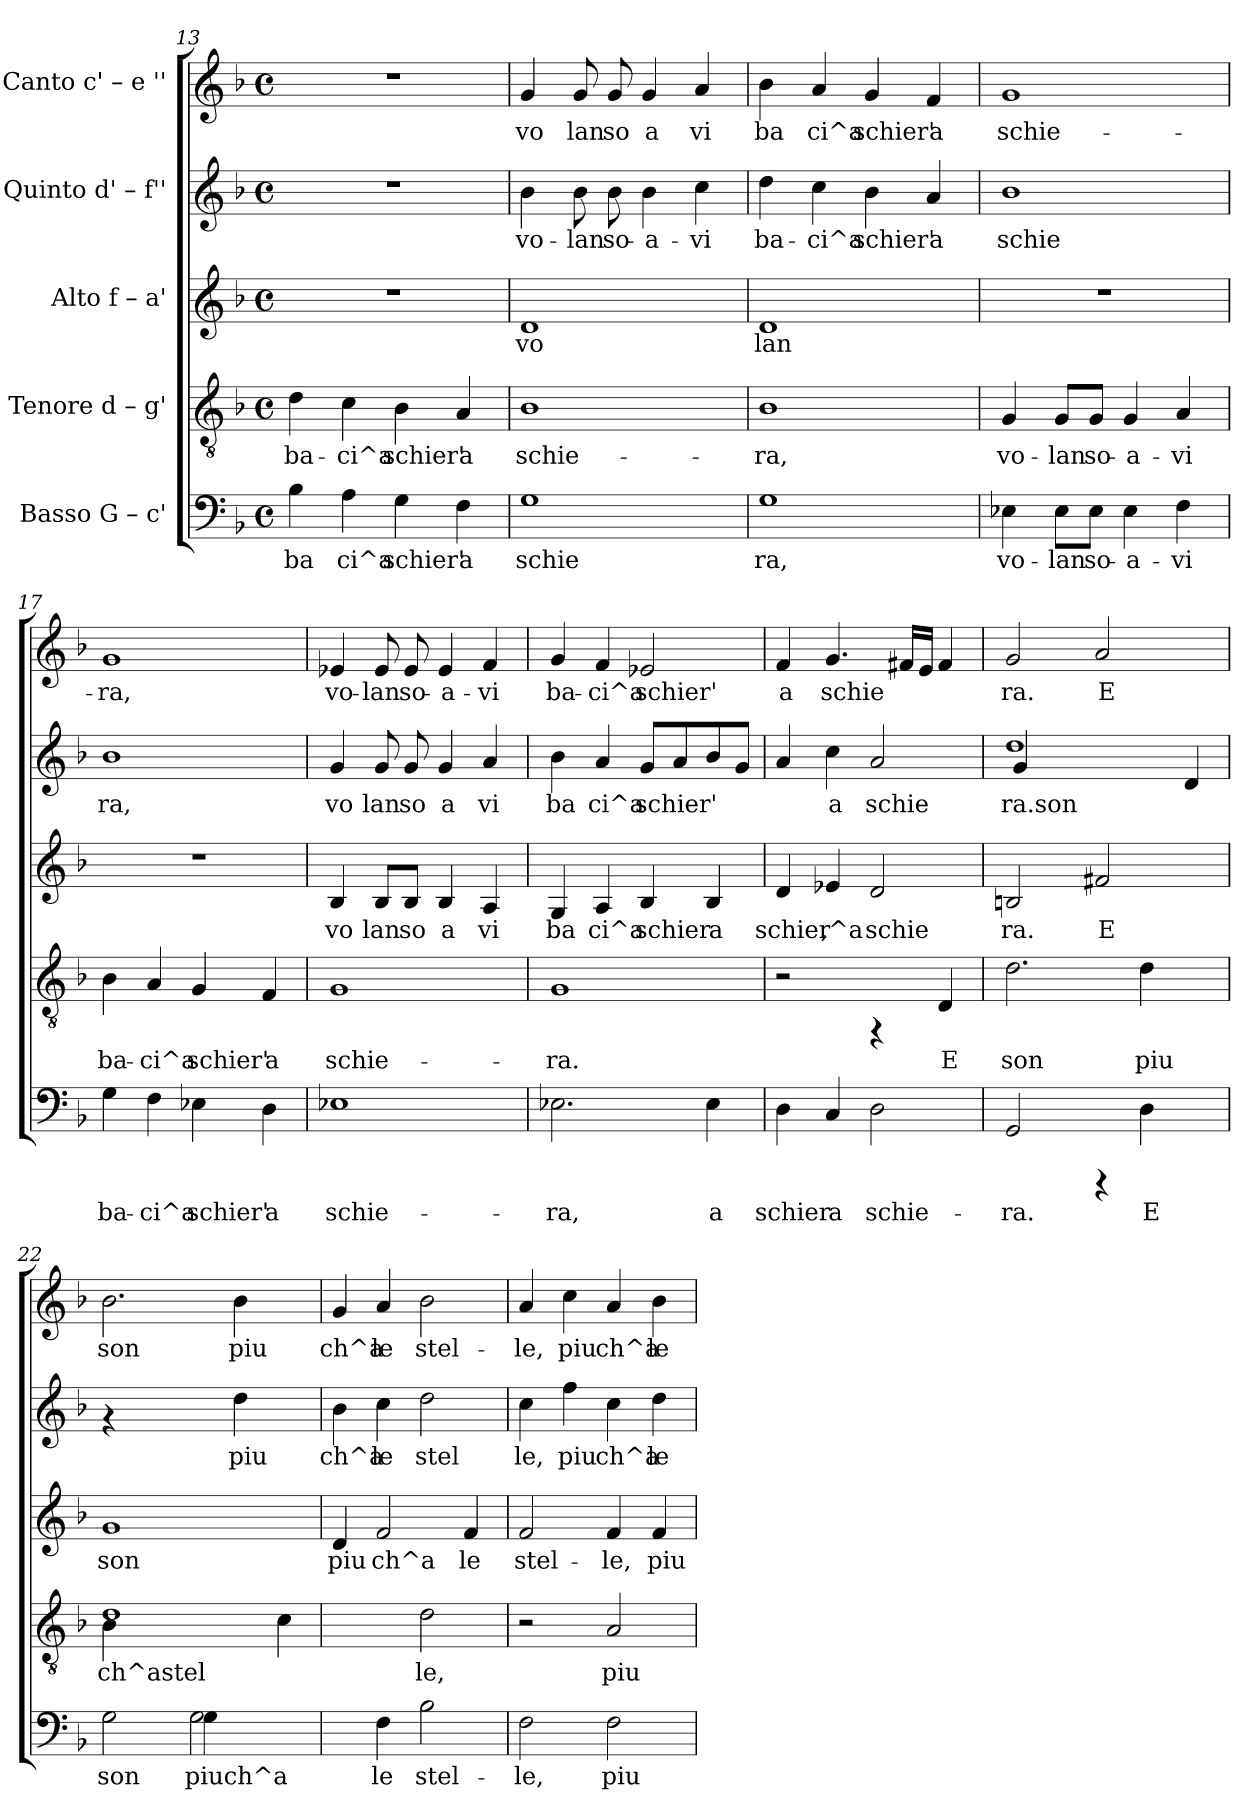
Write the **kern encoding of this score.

**kern	**text	**kern	**text	**kern	**text	**kern	**text	**kern	**text
*part5	*part5	*part4	*part4	*part3	*part3	*part2	*part2	*part1	*part1
*staff5	*staff5	*staff4	*staff4	*staff3	*staff3	*staff2	*staff2	*staff1	*staff1
*I"Basso  G – c'	*	*I"Tenore  d – g'	*	*I"Alto  f – a'	*	*I"Quinto  d' – f''	*	*I"Canto  c' – e ''	*
*clefF4	*	*clefGv2	*	*clefG2	*	*clefG2	*	*clefG2	*
*k[b-]	*	*k[b-]	*	*k[b-]	*	*k[b-]	*	*k[b-]	*
*F:	*	*F:	*	*F:	*	*F:	*	*F:	*
*M4/4	*	*M4/4	*	*M4/4	*	*M4/4	*	*M4/4	*
*met(c)	*	*met(c)	*	*met(c)	*	*met(c)	*	*met(c)	*
=13	=13	=13	=13	=13	=13	=13	=13	=13	=13
!	!LO:LY:b:cj	!	!LO:LY:b:cj	!	!	!	!	!	!
4B-\	ba	4d\	ba-	1r	.	1r	.	1r	.
!	!LO:LY:b:cj	!	!LO:LY:b:cj	!	!	!	!	!	!
4A\	ci^a	4c\	-ci^a	.	.	.	.	.	.
!	!LO:LY:b:cj	!	!LO:LY:b:cj	!	!	!	!	!	!
4G\	schier'	4B-\	schier'	.	.	.	.	.	.
!	!LO:LY:b:cj	!	!LO:LY:b:cj	!	!	!	!	!	!
4F\	a	4A/	a	.	.	.	.	.	.
=14	=14	=14	=14	=14	=14	=14	=14	=14	=14
!	!LO:LY:b:cj	!	!LO:LY:b:cj	!	!LO:LY:b:cj	!	!LO:LY:b:rj	!	!LO:LY:b:rj
1G	schie	1B-	schie-	1d	vo	4b-\	vo-	4g/	vo
!	!	!	!	!	!	!	!LO:LY:b:rj	!	!LO:LY:b:rj
.	.	.	.	.	.	8b-\	-lan	8g/	lan
!	!	!	!	!	!	!	!LO:LY:b:rj	!	!LO:LY:b:rj
.	.	.	.	.	.	8b-\	so-	8g/	so
!	!	!	!	!	!	!	!LO:LY:b:rj	!	!LO:LY:b:rj
.	.	.	.	.	.	4b-\	-a-	4g/	a
!	!	!	!	!	!	!	!LO:LY:b:rj	!	!LO:LY:b:rj
.	.	.	.	.	.	4cc\	-vi	4a/	vi
=15	=15	=15	=15	=15	=15	=15	=15	=15	=15
!	!LO:LY:b:cj	!	!LO:LY:b:cj	!	!LO:LY:b:cj	!	!LO:LY:b:rj	!	!LO:LY:b:rj
1G	ra,	1B-	-ra,	1d	lan	4dd\	ba-	4b-\	ba
!	!	!	!	!	!	!	!LO:LY:b:rj	!	!LO:LY:b:rj
.	.	.	.	.	.	4cc\	-ci^a	4a/	ci^a
!	!	!	!	!	!	!	!LO:LY:b:rj	!	!LO:LY:b:rj
.	.	.	.	.	.	4b-\	schier'	4g/	schier'
!	!	!	!	!	!	!	!LO:LY:b:rj	!	!LO:LY:b:rj
.	.	.	.	.	.	4a/	a	4f/	a
!!LO:PB:g=z
=16	=16	=16	=16	=16	=16	=16	=16	=16	=16
!	!LO:LY:b:cj	!	!LO:LY:b:cj	!	!	!	!LO:LY:b:rj	!	!LO:LY:b:rj
4E-X\	vo-	4G/	vo-	1r	.	1b-	schie	1g	schie-
!	!LO:LY:b:cj	!	!LO:LY:b:cj	!	!	!	!	!	!
8E-\L	-lan	8G/L	-lan	.	.	.	.	.	.
!	!LO:LY:b:cj	!	!LO:LY:b:cj	!	!	!	!	!	!
8E-\J	so-	8G/J	so-	.	.	.	.	.	.
!	!LO:LY:b:cj	!	!LO:LY:b:cj	!	!	!	!	!	!
4E-\	-a-	4G/	-a-	.	.	.	.	.	.
!	!LO:LY:b:cj	!	!LO:LY:b:cj	!	!	!	!	!	!
4F\	-vi	4A/	-vi	.	.	.	.	.	.
=17	=17	=17	=17	=17	=17	=17	=17	=17	=17
!	!LO:LY:b:cj	!	!LO:LY:b:cj	!	!	!	!LO:LY:b:rj	!	!LO:LY:b:rj
4G\	ba-	4B-\	ba-	1r	.	1b-	ra,	1g	-ra,
!	!LO:LY:b:cj	!	!LO:LY:b:cj	!	!	!	!	!	!
4F\	-ci^a	4A/	-ci^a	.	.	.	.	.	.
!	!LO:LY:b:cj	!	!LO:LY:b:cj	!	!	!	!	!	!
4E-X\	schier'	4G/	schier'	.	.	.	.	.	.
!	!LO:LY:b:cj	!	!LO:LY:b:cj	!	!	!	!	!	!
4D\	a	4F/	a	.	.	.	.	.	.
=18	=18	=18	=18	=18	=18	=18	=18	=18	=18
!	!LO:LY:b:cj	!	!LO:LY:b:cj	!	!LO:LY:b:cj	!	!LO:LY:b:rj	!	!LO:LY:b:rj
1E-X	schie-	1G	schie-	4B-/	vo	4g/	vo	4e-X/	vo-
!	!	!	!	!	!LO:LY:b:cj	!	!LO:LY:b:rj	!	!LO:LY:b:rj
.	.	.	.	8B-/L	lan	8g/	lan	8e-/	-lan
!	!	!	!	!	!LO:LY:b:cj	!	!LO:LY:b:rj	!	!LO:LY:b:rj
.	.	.	.	8B-/J	so	8g/	so	8e-/	so-
!	!	!	!	!	!LO:LY:b:cj	!	!LO:LY:b:rj	!	!LO:LY:b:rj
.	.	.	.	4B-/	a	4g/	a	4e-/	-a-
!	!	!	!	!	!LO:LY:b:cj	!	!LO:LY:b:rj	!	!LO:LY:b:rj
.	.	.	.	4A/	vi	4a/	vi	4f/	-vi
=19	=19	=19	=19	=19	=19	=19	=19	=19	=19
!	!LO:LY:b:cj	!	!LO:LY:b:cj	!	!LO:LY:b:cj	!	!LO:LY:b:rj	!	!LO:LY:b:rj
2.E-X\	-ra,	1G	-ra.	4G/	ba	4b-\	ba	4g/	ba-
!	!	!	!	!	!LO:LY:b:cj	!	!LO:LY:b:rj	!	!LO:LY:b:rj
.	.	.	.	4A/	ci^a	4a/	ci^a	4f/	-ci^a
!	!	!	!	!	!LO:LY:b:cj	!	!LO:LY:b:rj	!	!LO:LY:b:rj
.	.	.	.	4B-/	schier	8g/L	schier'	2e-X/	schier'
!	!	!	!	!	!	!	!LO:LY:b:rj	!	!
.	.	.	.	.	.	8a/	.	.	.
!	!LO:LY:b:cj	!	!	!	!LO:LY:b:cj	!	!LO:LY:b:rj	!	!
4E-\	a	.	.	4B-/	a	8b-/	.	.	.
!	!	!	!	!	!	!	!LO:LY:b:rj	!	!
.	.	.	.	.	.	8g/J	.	.	.
=20	=20	=20	=20	=20	=20	=20	=20	=20	=20
!	!LO:LY:b:cj	!	!	!	!LO:LY:b:cj	!	!LO:LY:b:rj	!	!LO:LY:b:rj
4D\	schier	2r	.	4d/	schier	4a/	.	4f/	a
!	!LO:LY:b:cj	!	!	!	!LO:LY:b:cj	!	!LO:LY:b:rj	!	!LO:LY:b:rj
4C/	a	.	.	4e-X/	,^a	4cc\	a	4.g/	schie-
!	!LO:LY:b:cj	!	!	!	!LO:LY:b:cj	!	!LO:LY:b:rj	!	!
2D\	schie-	4rFF	.	2d/	schie	2a/	schie	.	.
!	!	!	!	!	!	!	!	!	!LO:LY:b:rj
.	.	.	.	.	.	.	.	16f#X/L	--
!	!	!	!	!	!	!	!	!	!LO:LY:b:rj
.	.	.	.	.	.	.	.	16e/J	--
!	!	!	!LO:LY:b:cj	!	!	!	!	!	!LO:LY:b:rj
.	.	4D/	E	.	.	.	.	4f#/	--
!!LO:LB:g=z
=21	=21	=21	=21	=21	=21	=21	=21	=21	=21
!	!LO:LY:b:cj	!	!LO:LY:b:cj	!	!LO:LY:b:cj	!	!LO:LY:b:rj	!	!LO:LY:b:rj
*	*	*	*	*	*	*^	*	*	*
2GG/	-ra.	2.d\	son	2Bn/	ra.	1dd	4g/	ra.son	2g/	-ra.
.	.	.	.	.	.	.	1ryy	.	.	.
!	!	!	!	!	!LO:LY:b:cj	!	!	!	!	!LO:LY:b:rj
4rCCC	.	.	.	2f#X/	E	.	.	.	2a/	E
!	!LO:LY:b:cj	!	!LO:LY:b:cj	!	!	!	!	!	!	!
4D\	E	4d\	piu	.	.	.	.	.	.	.
!	!	!	!	!	!	!	!	!LO:LY:b:rj	!	!
4ryy	.	4ryy	.	4ryy	.	4d/	.	.	4ryy	.
*	*	*	*	*	*	*v	*v	*	*	*
=22	=22	=22	=22	=22	=22	=22	=22	=22	=22
!	!LO:LY:b:cj	!	!LO:LY:b:cj	!	!LO:LY:b:cj	!	!	!	!LO:LY:b:rj
*^	*	*^	*	*	*	*	*	*	*
2G\	2ryy	son	1d	4B-\	ch^astel	1g	son	4rf	.	2.b-\	son
.	.	.	.	1ryy	.	.	.	2ryy	.	.	.
!	!	!LO:LY:b:cj	!	!	!	!	!	!	!	!	!
2G\	4G\	piuch^a	.	.	.	.	.	.	.	.	.
!	!	!	!	!	!	!	!	!	!LO:LY:b:rj	!	!LO:LY:b:rj
.	4ryy	.	.	.	.	.	.	4dd\	piu	4b-\	piu
!	!	!	!	!	!LO:LY:b:cj	!	!	!	!	!	!
4ryy	4ryy	.	4c\	.	.	4ryy	.	4ryy	.	4ryy	.
*	*	*	*v	*v	*	*	*	*	*	*	*
=23	=23	=23	=23	=23	=23	=23	=23	=23	=23	=23
!	!	!	!	!	!	!LO:LY:b:cj	!	!LO:LY:b:rj	!	!LO:LY:b:rj
*v	*v	*	*	*	*	*	*	*	*	*
4ryy	.	2ryy	.	4d/	piu	4b-\	ch^a	4g/	ch^a
!	!LO:LY:b:cj	!	!	!	!LO:LY:b:cj	!	!LO:LY:b:rj	!	!LO:LY:b:rj
4F\	le	.	.	2f/	ch^a	4cc\	le	4a/	le
!	!LO:LY:b:cj	!	!LO:LY:b:cj	!	!	!	!LO:LY:b:rj	!	!LO:LY:b:rj
2B-\	stel-	2d\	le,	.	.	2dd\	stel	2b-\	stel-
!	!	!	!	!	!LO:LY:b:cj	!	!	!	!
.	.	.	.	4f/	le	.	.	.	.
=24	=24	=24	=24	=24	=24	=24	=24	=24	=24
!	!LO:LY:b:cj	!	!	!	!LO:LY:b:cj	!	!LO:LY:b:rj	!	!LO:LY:b:rj
2F\	-le,	2r	.	2f/	stel-	4cc\	le,	4a/	-le,
!	!	!	!	!	!	!	!LO:LY:b:rj	!	!LO:LY:b:rj
.	.	.	.	.	.	4ff\	piu	4cc\	piu
!	!LO:LY:b:cj	!	!LO:LY:b:cj	!	!LO:LY:b:cj	!	!LO:LY:b:rj	!	!LO:LY:b:rj
2F\	piu	2A/	piu	4f/	-le,	4cc\	ch^a	4a/	ch^a
!	!	!	!	!	!LO:LY:b:cj	!	!LO:LY:b:rj	!	!LO:LY:b:rj
.	.	.	.	4f/	piu	4dd\	le	4b-\	le
=	=	=	=	=	=	=	=	=	=
*-	*-	*-	*-	*-	*-	*-	*-	*-	*-
